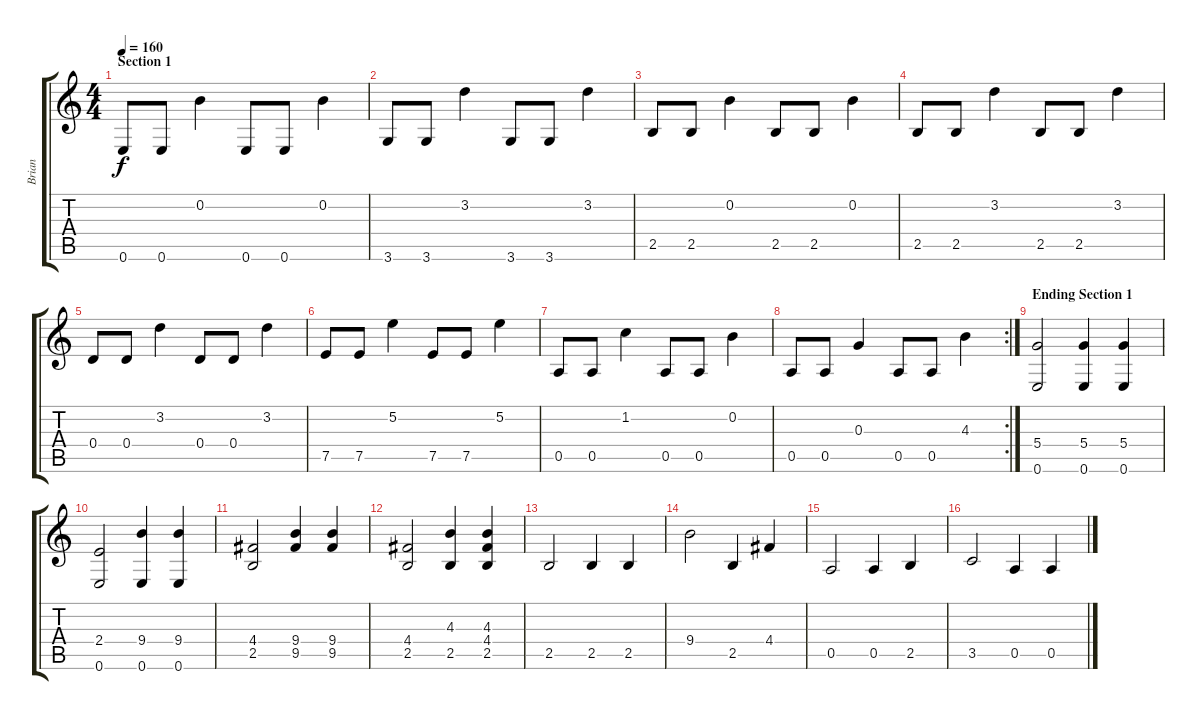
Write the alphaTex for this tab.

\track ("Brian" "Brian") {instrument acousticguitarnylon}
\staff {score tabs}
\tuning (E4 B3 G3 D3 A2 E2) {hide}
\ts (4 4)
\section ("" "Section 1")
\tempo 160
\clef g2
\ks c
0.6.8{dy f instrument acousticguitarnylon} 0.6.8 0.2.4 0.6.8 0.6.8 0.2.4 |
3.6.8 3.6.8 3.2.4 3.6.8 3.6.8 3.2.4 |
2.5.8 2.5.8 0.2.4 2.5.8 2.5.8 0.2.4 |
2.5.8 2.5.8 3.2.4 2.5.8 2.5.8 3.2.4 |
0.4.8 0.4.8 3.2.4 0.4.8 0.4.8 3.2.4 |
7.5.8 7.5.8 5.2.4 7.5.8 7.5.8 5.2.4 |
0.5.8 0.5.8 1.2.4 0.5.8 0.5.8 0.2.4 |
\rc 2
0.5.8 0.5.8 0.3.4 0.5.8 0.5.8 4.3.4 |
\section ("" "Ending Section 1")
(5.4 0.6).2 (5.4 0.6).4 (5.4 0.6).4 |
(2.4 0.6).2 (9.4 0.6).4 (9.4 0.6).4 |
(4.4 2.5).2 (9.4 9.5).4 (9.4 9.5).4 |
(4.4 2.5).2 (4.3 2.5).4 (4.3 4.4 2.5).4 |
2.5.2 2.5.4 2.5.4 |
9.4.2 2.5.4 4.4.4 |
0.5.2 0.5.4 2.5.4 |
3.5.2 0.5.4 0.5.4
